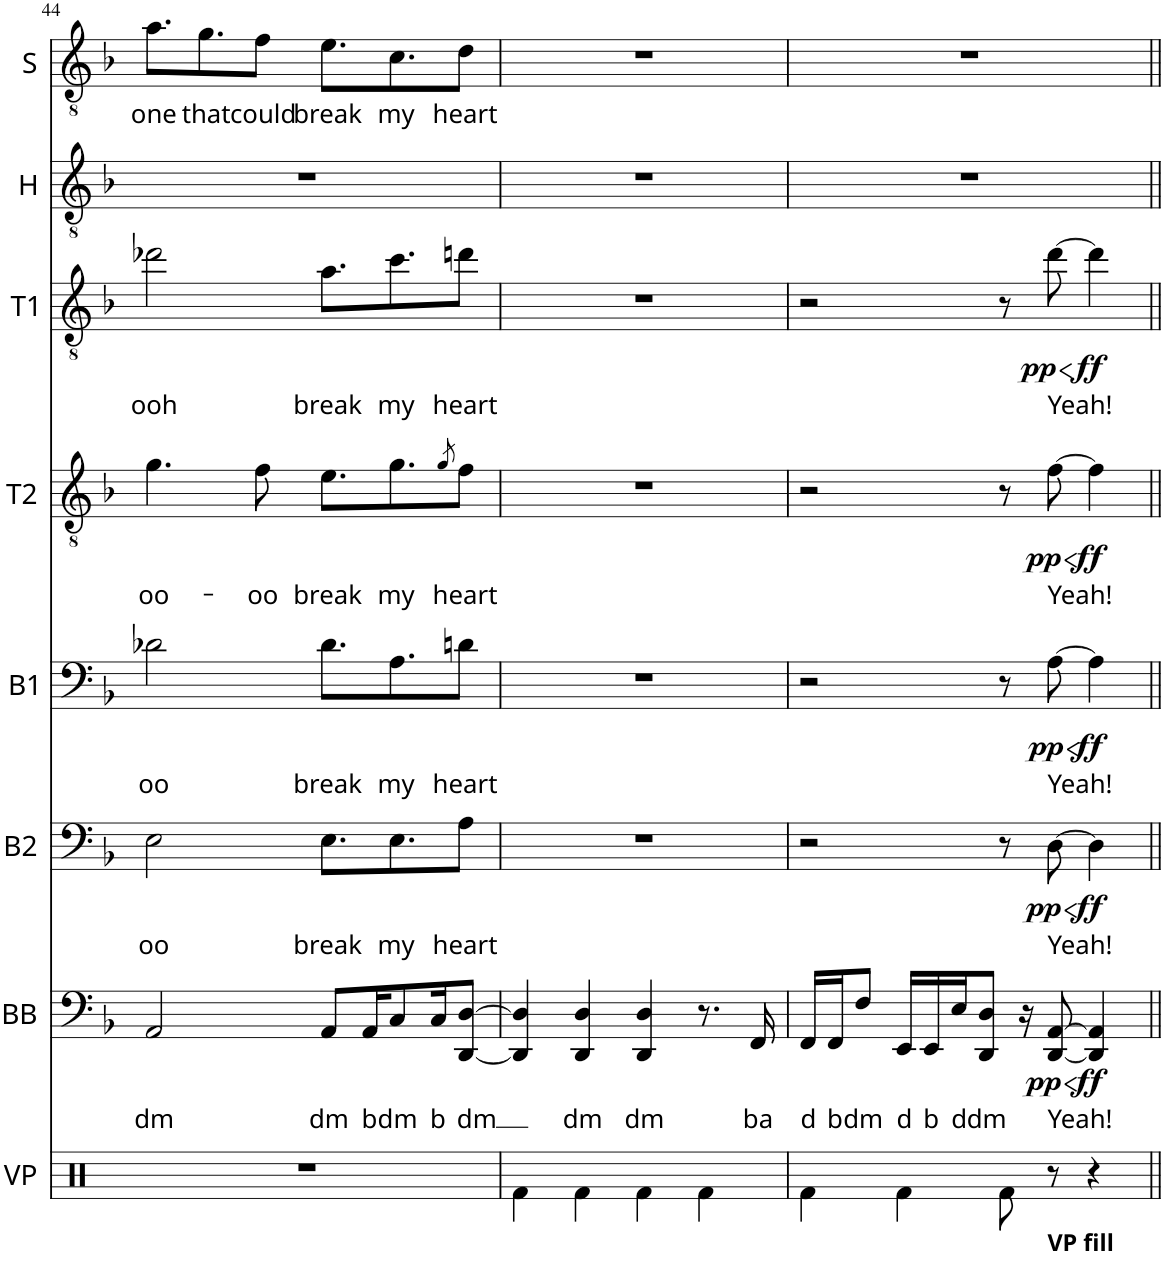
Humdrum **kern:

**kern	**kern	**text	**dynam	**kern	**text	**dynam	**kern	**text	**dynam	**kern	**text	**dynam	**kern	**text	**dynam	**kern	**kern	**text
*part8	*part7	*part7	*part7	*part6	*part6	*part6	*part5	*part5	*part5	*part4	*part4	*part4	*part3	*part3	*part3	*part2	*part1	*part1
*staff8	*staff7	*staff7	*staff7	*staff6	*staff6	*staff6	*staff5	*staff5	*staff5	*staff4	*staff4	*staff4	*staff3	*staff3	*staff3	*staff2	*staff1	*staff1
*I"Vocal Percussion	*I"Bass	*	*	*I"Baritone 2	*	*	*I"Baritone 1	*	*	*I"Tenor 2	*	*	*I"Tenor 1	*	*	*I"Harmony	*I"Solo	*
*I'VP	*	*	*	*I'B2	*	*	*I'B1	*	*	*I'T2	*	*	*I'T1	*	*	*I'H	*I'S	*
!!LO:PB:g=z
*clefX	*clefF4	*	*	*clefF4	*	*	*clefF4	*	*	*clefGv2	*	*	*clefGv2	*	*	*clefGv2	*clefGv2	*
*k[]	*k[b-]	*	*	*k[b-]	*	*	*k[b-]	*	*	*k[b-]	*	*	*k[b-]	*	*	*k[b-]	*k[b-]	*
*M4/4	*M4/4	*	*	*M4/4	*	*	*M4/4	*	*	*M4/4	*	*	*M4/4	*	*	*M4/4	*M4/4	*
=44	=44	=44	=44	=44	=44	=44	=44	=44	=44	=44	=44	=44	=44	=44	=44	=44	=44	=44
!	!	!LO:LY:b	!	!	!LO:LY:b	!	!	!LO:LY:b	!	!	!LO:LY:b	!	!	!LO:LY:b	!	!	!	!LO:LY:b
1r	2AA/	dm	.	2E\	oo	.	2d-X\	oo	.	4.g\	oo-	.	2dd-X\	ooh	.	1r	8.a\L	one
!	!	!	!	!	!	!	!	!	!	!	!	!	!	!	!	!	!	!LO:LY:b
.	.	.	.	.	.	.	.	.	.	.	.	.	.	.	.	.	8.g\	that
!	!	!	!	!	!	!	!	!	!	!	!LO:LY:b	!	!	!	!	!	!	!LO:LY:b
.	.	.	.	.	.	.	.	.	.	8f\	-oo	.	.	.	.	.	8f\J	could
!	!	!LO:LY:b	!	!	!LO:LY:b	!	!	!LO:LY:b	!	!	!LO:LY:b	!	!	!LO:LY:b	!	!	!	!LO:LY:b
.	8AA/L	dm	.	8.E\L	break	.	8.d-\L	break	.	8.e\L	break	.	8.a\L	break	.	.	8.e\L	break
!	!	!LO:LY:b	!	!	!	!	!	!	!	!	!	!	!	!	!	!	!	!
.	16AA/K	b	.	.	.	.	.	.	.	.	.	.	.	.	.	.	.	.
!	!	!LO:LY:b	!	!	!LO:LY:b	!	!	!LO:LY:b	!	!	!LO:LY:b	!	!	!LO:LY:b	!	!	!	!LO:LY:b
.	8C/	dm	.	8.E\	my	.	8.A\	my	.	8.g\	my	.	8.cc\	my	.	.	8.c\	my
!	!	!LO:LY:b	!	!	!	!	!	!	!	!	!	!	!	!	!	!	!	!
.	16C/K	b	.	.	.	.	.	.	.	.	.	.	.	.	.	.	.	.
.	.	.	.	.	.	.	.	.	.	8qg/	.	.	.	.	.	.	.	.
!	!	!LO:LY:b	!	!	!LO:LY:b	!	!	!LO:LY:b	!	!	!LO:LY:b	!	!	!LO:LY:b	!	!	!	!LO:LY:b
.	[8DD/ [8D/J	dm	.	8A\J	heart	.	8dn\J	heart	.	8f\J	heart	.	8ddn\J	heart	.	.	8d\J	heart
=45	=45	=45	=45	=45	=45	=45	=45	=45	=45	=45	=45	=45	=45	=45	=45	=45	=45	=45
4Rf\	4DD/] 4D/]	.	.	1r	.	.	1r	.	.	1r	.	.	1r	.	.	1r	1r	.
!	!	!LO:LY:b	!	!	!	!	!	!	!	!	!	!	!	!	!	!	!	!
4Rf\	4DD/ 4D/	dm	.	.	.	.	.	.	.	.	.	.	.	.	.	.	.	.
!	!	!LO:LY:b	!	!	!	!	!	!	!	!	!	!	!	!	!	!	!	!
4Rf\	4DD/ 4D/	dm	.	.	.	.	.	.	.	.	.	.	.	.	.	.	.	.
4Rf\	8.r	.	.	.	.	.	.	.	.	.	.	.	.	.	.	.	.	.
!	!	!LO:LY:b	!	!	!	!	!	!	!	!	!	!	!	!	!	!	!	!
.	16FF/	ba	.	.	.	.	.	.	.	.	.	.	.	.	.	.	.	.
=46	=46	=46	=46	=46	=46	=46	=46	=46	=46	=46	=46	=46	=46	=46	=46	=46	=46	=46
!	!	!LO:LY:b	!	!	!	!	!	!	!	!	!	!	!	!	!	!	!	!
4Rf\	16FF/LL	d	.	2r	.	.	2r	.	.	2r	.	.	2r	.	.	1r	1r	.
!	!	!LO:LY:b	!	!	!	!	!	!	!	!	!	!	!	!	!	!	!	!
.	16FF/J	b	.	.	.	.	.	.	.	.	.	.	.	.	.	.	.	.
!	!	!LO:LY:b	!	!	!	!	!	!	!	!	!	!	!	!	!	!	!	!
.	8F/J	dm	.	.	.	.	.	.	.	.	.	.	.	.	.	.	.	.
!	!	!LO:LY:b	!	!	!	!	!	!	!	!	!	!	!	!	!	!	!	!
4Rf\	16EE/LL	d	.	.	.	.	.	.	.	.	.	.	.	.	.	.	.	.
!	!	!LO:LY:b	!	!	!	!	!	!	!	!	!	!	!	!	!	!	!	!
.	16EE/	b	.	.	.	.	.	.	.	.	.	.	.	.	.	.	.	.
!	!	!LO:LY:b	!	!	!	!	!	!	!	!	!	!	!	!	!	!	!	!
.	16E/J	d	.	.	.	.	.	.	.	.	.	.	.	.	.	.	.	.
!	!	!LO:LY:b	!	!	!	!	!	!	!	!	!	!	!	!	!	!	!	!
.	8DD/ 8D/J	dm	.	.	.	.	.	.	.	.	.	.	.	.	.	.	.	.
8Rf\	.	.	.	8r	.	.	8r	.	.	8r	.	.	8r	.	.	.	.	.
.	16r	.	.	.	.	.	.	.	.	.	.	.	.	.	.	.	.	.
!LO:TX:b:B:t=VP fill	!	!	!	!	!	!	!	!	!	!	!	!	!	!	!	!	!	!
!	!	!LO:LY:b	!LO:HP:b	!	!LO:LY:b	!LO:HP:b	!	!LO:LY:b	!LO:HP:b	!	!LO:LY:b	!LO:HP:b	!	!LO:LY:b	!LO:HP:b	!	!	!
!	!	!	!LO:DY:n=1:b	!	!	!LO:DY:n=1:b	!	!	!LO:DY:n=1:b	!	!	!LO:DY:n=1:b	!	!	!LO:DY:n=1:b	!	!	!
8r	[8DD/ [8AA/	Yeah!	< pp	[8D\	Yeah!	< pp	[8A\	Yeah!	< pp	[8f\	Yeah!	< pp	[8dd\	Yeah!	< pp	.	.	.
!	!	!	!LO:DY:n=2:b	!	!	!LO:DY:n=2:b	!	!	!LO:DY:n=2:b	!	!	!LO:DY:n=2:b	!	!	!LO:DY:n=2:b	!	!	!
4r	4DD/] 4AA/]	.	[ ff	4D\]	.	[ ff	4A\]	.	[ ff	4f\]	.	[ ff	4dd\]	.	[ ff	.	.	.
=||	=||	=||	=||	=||	=||	=||	=||	=||	=||	=||	=||	=||	=||	=||	=||	=||	=||	=||
*-	*-	*-	*-	*-	*-	*-	*-	*-	*-	*-	*-	*-	*-	*-	*-	*-	*-	*-
